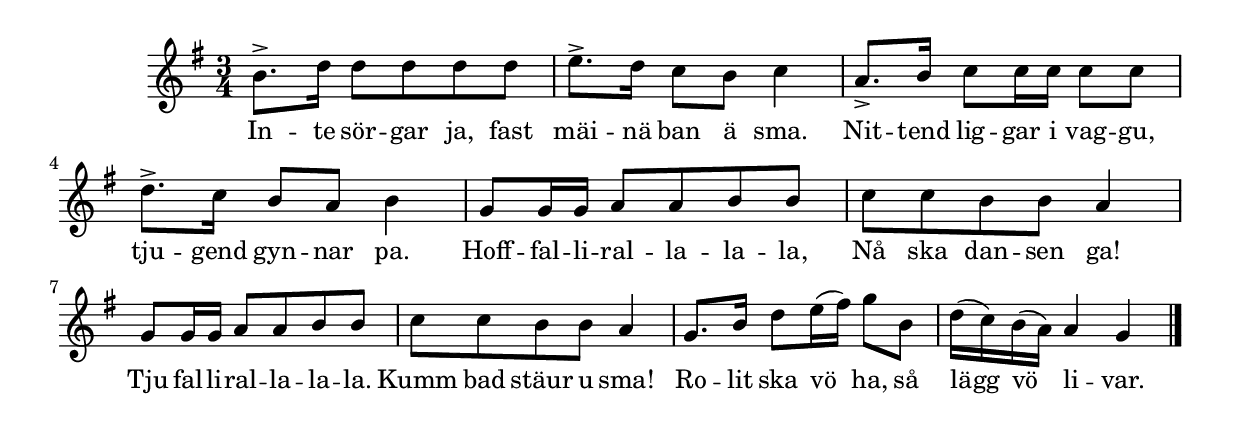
{
\time 3/4
\key g \major

 b'8.-> d''16 d''8 d'' d'' d''  | 
 e''8.-> d''16 c''8 b' c''4  | 
  a'8.-> b'16 c''8 c''16 c'' c''8 c''  | 
 d''8.-> c''16 b'8 a' b'4  | 
  g'8 g'16 g' a'8 a' b' b'  | 
 c'' c'' b' b' a'4  | 
  g'8 g'16 g' a'8 a' b' b'  | 
 c'' c'' b' b' a'4  | 
  g'8. b'16 d''8 e''16-( fis''-) g''8 b'  | 
 d''16-( c''-) b'-( a'-) a'4 g' \bar "|." |
  }
 \addlyrics {
     In -- te sör -- gar ja, fast mäi -- nä ban ä sma.
     Nit -- tend lig -- gar i vag -- gu, tju -- gend gyn -- nar pa.
     Hoff -- fal -- li -- ral -- la -- la -- la, Nå ska dan -- sen ga!
     Tju fal -- li -- ral -- la -- la -- la. Kumm bad stäur u sma!
     Ro -- lit ska vö_ ha, så lägg_ vö_ li -- var.
}
